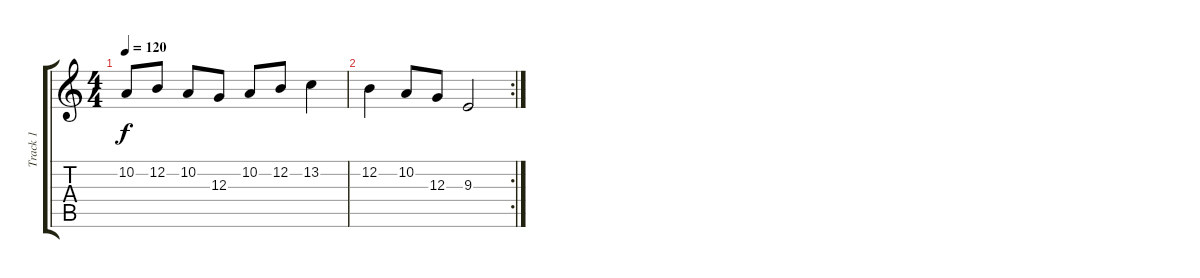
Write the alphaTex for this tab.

\track ("Track 1" "Track 1") {instrument steeldrums}
\staff {score tabs}
\tuning (E4 B3 G3 D3 A2 E2) {hide}
\ts (4 4)
\tempo 120
\clef g2
\ks c
10.2.8{dy f} 12.2.8 10.2.8 12.3.8 10.2.8 12.2.8 13.2.4 |
\rc 2
12.2.4 10.2.8 12.3.8 9.3.2
